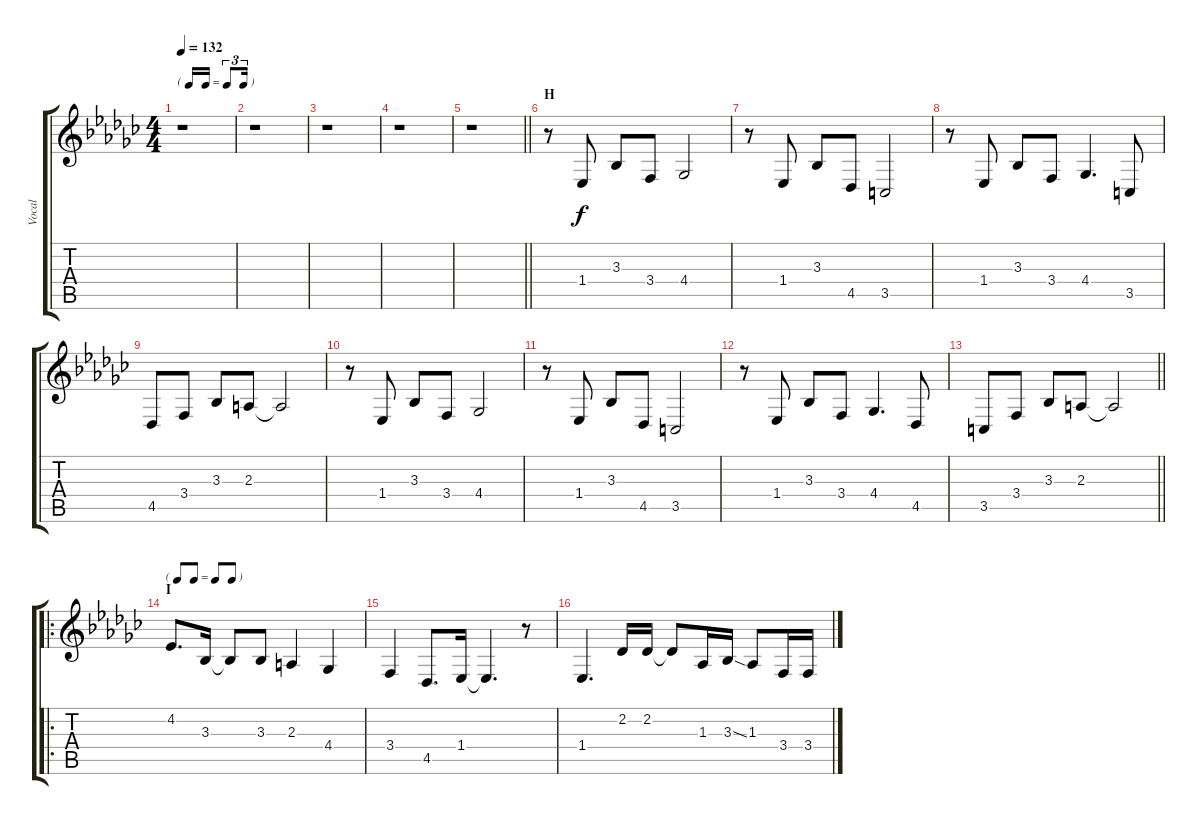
\track ("Vocal" "Vocal") {instrument churchorgan}
\staff {score tabs}
\tuning (E4 B3 G3 D3 A2 E2) {hide}
\ts (4 4)
\tf triplet16th
\tempo 132
\clef g2
\ks gb
r.1{dy f} |
r.1 |
r.1 |
r.1 |
\barLineRight lightlight
r.1 |
\section ("" "H")
r.8 1.4.8 3.3.8 3.4.8 4.4.2 |
r.8 1.4.8 3.3.8 4.5.8 3.5.2 |
r.8 1.4.8 3.3.8 3.4.8 4.4.4{d} 3.5.8 |
4.5.8 3.4.8 3.3.8 2.3.8 2.3{t}.2 |
r.8 1.4.8 3.3.8 3.4.8 4.4.2 |
r.8 1.4.8 3.3.8 4.5.8 3.5.2 |
r.8 1.4.8 3.3.8 3.4.8 4.4.4{d} 4.5.8 |
\barLineRight lightlight
3.5.8 3.4.8 3.3.8 2.3.8 2.3{t}.2 |
\ro
\tf none
\section ("" "I")
4.2.8{d} 3.3.16 3.3{t}.8 3.3.8 2.3.4 4.4.4 |
3.4.4 4.5.8{d} 1.4.16 1.4{t}.4{d} r.8 |
1.4.4{d} 2.2.16 2.2.16 2.2{t}.8 1.3.16 3.3{ss}.16 1.3.8 3.4.16 3.4.16
